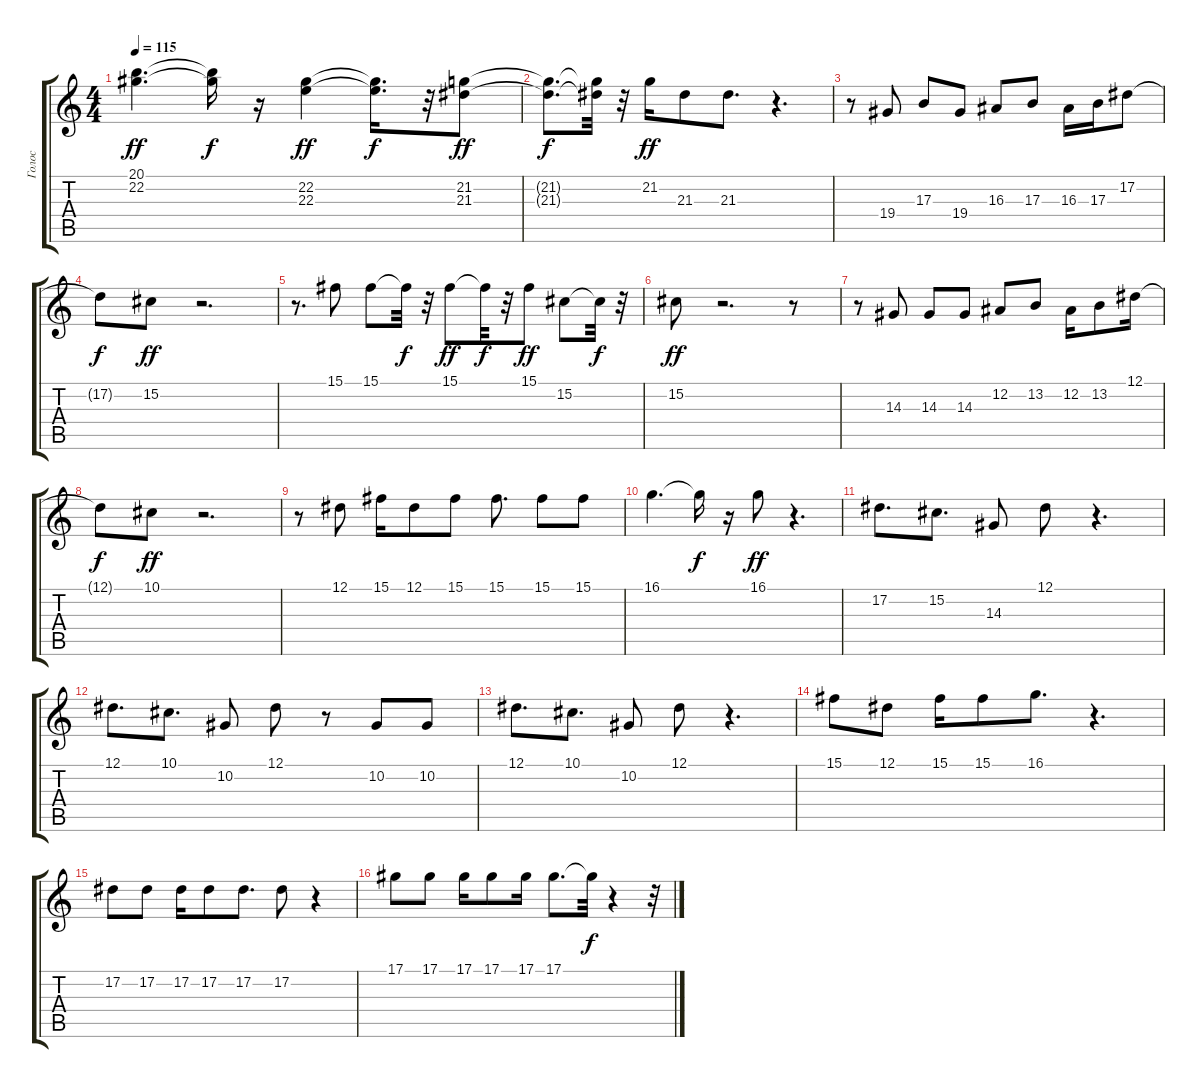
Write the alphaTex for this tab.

\track ("Голос" "Голос") {instrument acousticgrandpiano}
\staff {score tabs}
\tuning (Eb4 Bb3 Gb3 Db3 Ab2 Eb2) {hide}
\ts (4 4)
\tempo 115
\clef g2
\ks c
(20.1 22.2).4{d dy ff} (20.1{t} 22.2{t}).16{dy f} r.16 (22.2 22.3).4{dy ff} (22.2{t} 22.3{t}).16{d dy f} r.32 (21.2 21.3).8{dy ff} |
(21.2{t} 21.3{t}).8{d dy f} (21.2{t} 21.3{t}).32 r.32 21.2.16{dy ff} 21.3.8 21.3.8{d} r.4{d} |
r.8 19.4.8 17.3.8 19.4.8 16.3.8 17.3.8 16.3.16 17.3.16 17.2.8 |
17.2{t}.8{dy f} 15.2.8{dy ff} r.2{d} |
r.8{d} 15.1.8 15.1.8 15.1{t}.32{dy f} r.32 15.1.8{dy ff} 15.1{t}.32{dy f} r.32 15.1.8{dy ff} 15.2.8 15.2{t}.32{dy f} r.32 |
15.2.8{dy ff} r.2{d} r.8 |
r.8 14.3.8 14.3.8 14.3.8 12.2.8 13.2.8 12.2.16 13.2.8 12.1.16 |
12.1{t}.8{dy f} 10.1.8{dy ff} r.2{d} |
r.8 12.1.8 15.1.16 12.1.8 15.1.8 15.1.8{d} 15.1.8 15.1.8 |
16.1.4{d} 16.1{t}.16{dy f} r.16 16.1.8{dy ff} r.4{d} |
17.2.8{d} 15.2.8{d} 14.3.8 12.1.8 r.4{d} |
12.1.8{d} 10.1.8{d} 10.2.8 12.1.8 r.8 10.2.8 10.2.8 |
12.1.8{d} 10.1.8{d} 10.2.8 12.1.8 r.4{d} |
15.1.8 12.1.8 15.1.16 15.1.8 16.1.8{d} r.4{d} |
17.2.8 17.2.8 17.2.16 17.2.8 17.2.8{d} 17.2.8 r.4 |
17.1.8 17.1.8 17.1.16 17.1.8 17.1.16 17.1.8{d} 17.1{t}.32{dy f} r.4 r.32
